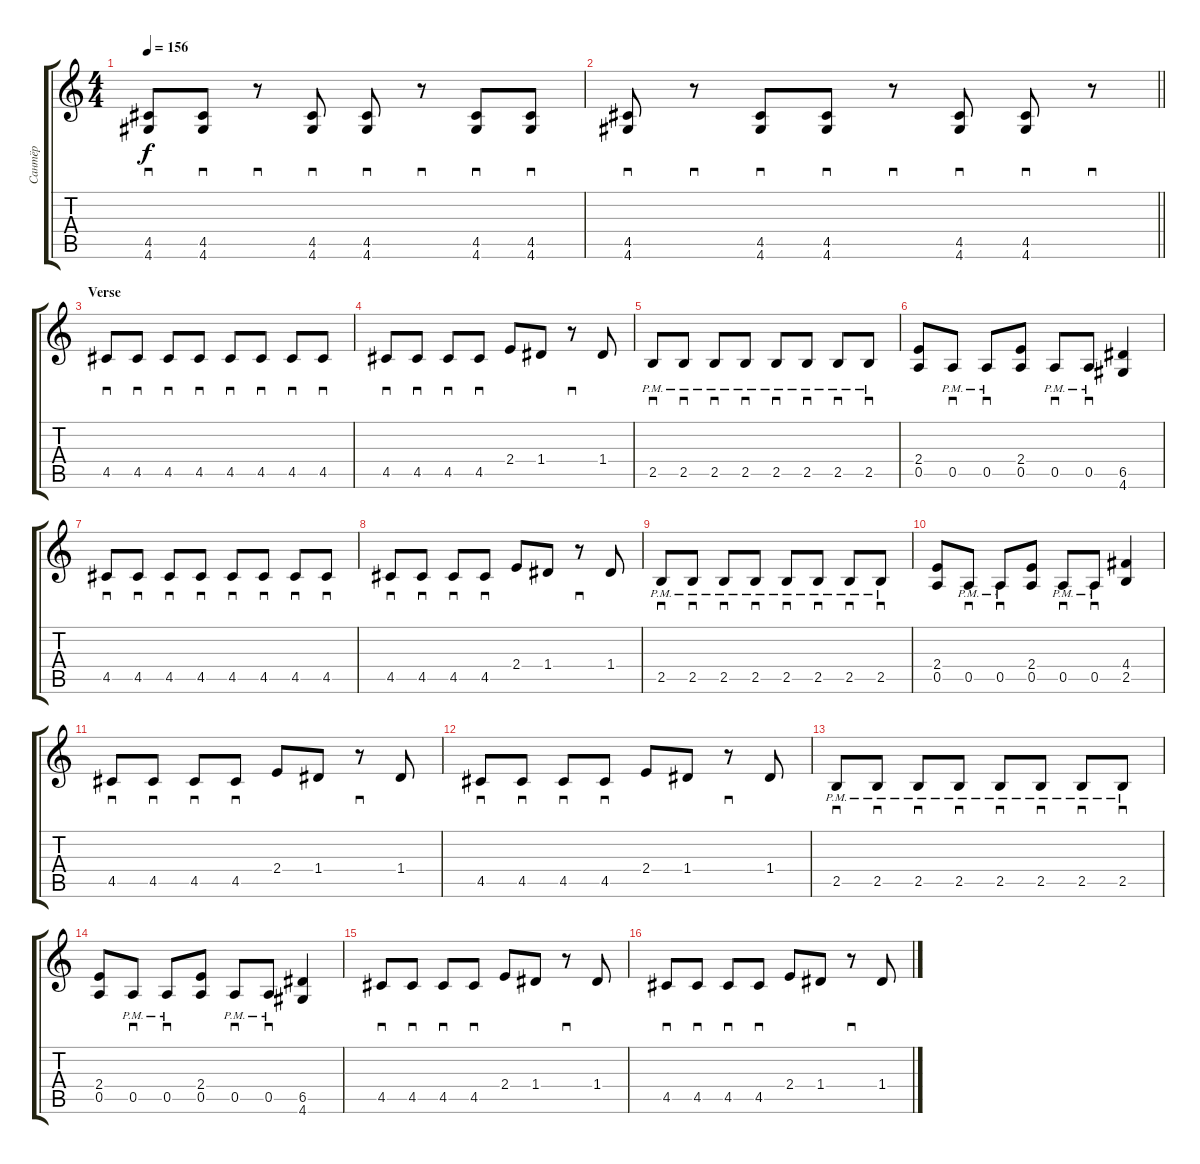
\track ("Сантёр" "Сантёр") {instrument distortionguitar}
\staff {score tabs}
\tuning (E4 B3 G3 D3 A2 E2) {hide}
\ts (4 4)
\tempo 156
\clef g2
\ks c
(4.5 4.6).8{sd dy f} (4.5 4.6).8{sd} r.8{sd} (4.5 4.6).8{sd} (4.5 4.6).8{sd} r.8{sd} (4.5 4.6).8{sd} (4.5 4.6).8{sd} |
\barLineRight lightlight
(4.5 4.6).8{sd} r.8{sd} (4.5 4.6).8{sd} (4.5 4.6).8{sd} r.8{sd} (4.5 4.6).8{sd} (4.5 4.6).8{sd} r.8{sd} |
\section ("" "Verse")
4.5.8{sd} 4.5.8{sd} 4.5.8{sd} 4.5.8{sd} 4.5.8{sd} 4.5.8{sd} 4.5.8{sd} 4.5.8{sd} |
4.5.8{sd} 4.5.8{sd} 4.5.8{sd} 4.5.8{sd} 2.4.8 1.4.8 r.8{sd} 1.4.8 |
2.5{pm}.8{sd} 2.5{pm}.8{sd} 2.5{pm}.8{sd} 2.5{pm}.8{sd} 2.5{pm}.8{sd} 2.5{pm}.8{sd} 2.5{pm}.8{sd} 2.5{pm}.8{sd} |
(2.4 0.5).8 0.5{pm}.8{sd} 0.5{pm}.8{sd} (2.4 0.5).8 0.5{pm}.8{sd} 0.5{pm}.8{sd} (6.5 4.6).4 |
4.5.8{sd} 4.5.8{sd} 4.5.8{sd} 4.5.8{sd} 4.5.8{sd} 4.5.8{sd} 4.5.8{sd} 4.5.8{sd} |
4.5.8{sd} 4.5.8{sd} 4.5.8{sd} 4.5.8{sd} 2.4.8 1.4.8 r.8{sd} 1.4.8 |
2.5{pm}.8{sd} 2.5{pm}.8{sd} 2.5{pm}.8{sd} 2.5{pm}.8{sd} 2.5{pm}.8{sd} 2.5{pm}.8{sd} 2.5{pm}.8{sd} 2.5{pm}.8{sd} |
(2.4 0.5).8 0.5{pm}.8{sd} 0.5{pm}.8{sd} (2.4 0.5).8 0.5{pm}.8{sd} 0.5{pm}.8{sd} (4.4 2.5).4 |
4.5.8{sd} 4.5.8{sd} 4.5.8{sd} 4.5.8{sd} 2.4.8 1.4.8 r.8{sd} 1.4.8 |
4.5.8{sd} 4.5.8{sd} 4.5.8{sd} 4.5.8{sd} 2.4.8 1.4.8 r.8{sd} 1.4.8 |
2.5{pm}.8{sd} 2.5{pm}.8{sd} 2.5{pm}.8{sd} 2.5{pm}.8{sd} 2.5{pm}.8{sd} 2.5{pm}.8{sd} 2.5{pm}.8{sd} 2.5{pm}.8{sd} |
(2.4 0.5).8 0.5{pm}.8{sd} 0.5{pm}.8{sd} (2.4 0.5).8 0.5{pm}.8{sd} 0.5{pm}.8{sd} (6.5 4.6).4 |
4.5.8{sd} 4.5.8{sd} 4.5.8{sd} 4.5.8{sd} 2.4.8 1.4.8 r.8{sd} 1.4.8 |
4.5.8{sd} 4.5.8{sd} 4.5.8{sd} 4.5.8{sd} 2.4.8 1.4.8 r.8{sd} 1.4.8
